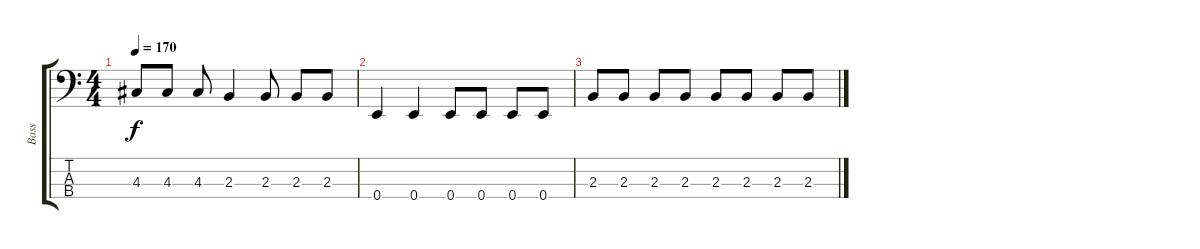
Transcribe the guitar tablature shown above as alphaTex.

\track ("Bass" "Bass") {instrument electricbasspick}
\staff {score tabs}
\tuning (G2 D2 A1 E1) {hide}
\ts (4 4)
\tempo 170
\clef f4
\ks c
4.3.8{dy f} 4.3.8 4.3.8 2.3.4 2.3.8 2.3.8 2.3.8 |
0.4.4 0.4.4 0.4.8 0.4.8 0.4.8 0.4.8 |
2.3.8 2.3.8 2.3.8 2.3.8 2.3.8 2.3.8 2.3.8 2.3.8
